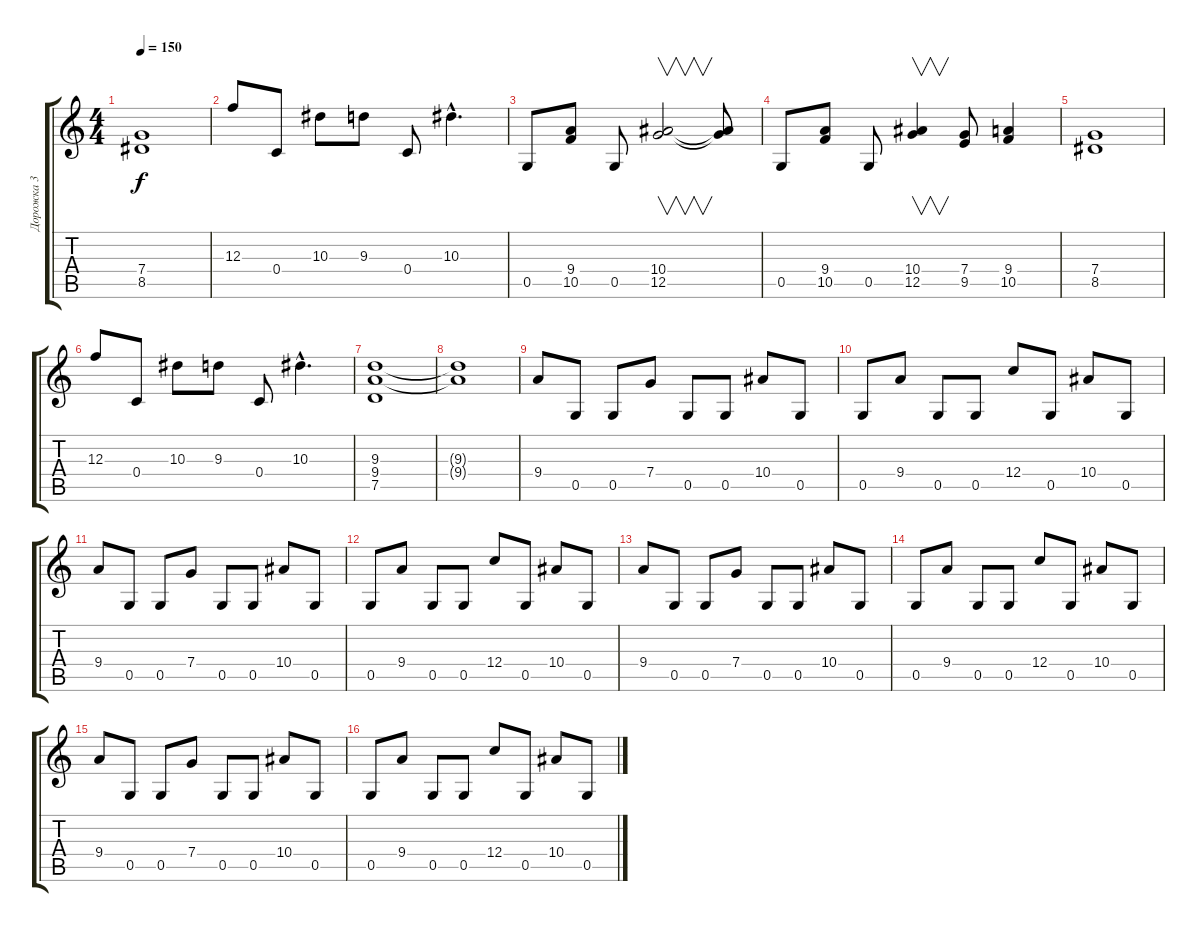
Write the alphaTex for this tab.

\track ("Дорожка 3" "Дорожка 3") {instrument distortionguitar}
\staff {score tabs}
\tuning (D4 A3 F3 C3 G2 D2) {hide}
\ts (4 4)
\tempo 150
\clef g2
\ks c
(7.4 8.5).1{dy f} |
12.3.8 0.4.8 10.3.8 9.3.8 0.4.8 10.3{hac}.4{d} |
0.5.8 (9.4 10.5).8 0.5.8 (10.4 12.5).2{v} (10.4{t} 12.5{t}).8 |
0.5.8 (9.4 10.5).8 0.5.8 (10.4 12.5).4{v} (7.4 9.5).8 (9.4 10.5).4 |
(7.4 8.5).1 |
12.3.8 0.4.8 10.3.8 9.3.8 0.4.8 10.3{hac}.4{d} |
(9.3 9.4 7.5).1 |
(9.3{t} 9.4{t}).1 |
9.4.8 0.5.8 0.5.8 7.4.8 0.5.8 0.5.8 10.4.8 0.5.8 |
0.5.8 9.4.8 0.5.8 0.5.8 12.4.8 0.5.8 10.4.8 0.5.8 |
9.4.8 0.5.8 0.5.8 7.4.8 0.5.8 0.5.8 10.4.8 0.5.8 |
0.5.8 9.4.8 0.5.8 0.5.8 12.4.8 0.5.8 10.4.8 0.5.8 |
9.4.8 0.5.8 0.5.8 7.4.8 0.5.8 0.5.8 10.4.8 0.5.8 |
0.5.8 9.4.8 0.5.8 0.5.8 12.4.8 0.5.8 10.4.8 0.5.8 |
9.4.8 0.5.8 0.5.8 7.4.8 0.5.8 0.5.8 10.4.8 0.5.8 |
0.5.8 9.4.8 0.5.8 0.5.8 12.4.8 0.5.8 10.4.8 0.5.8
